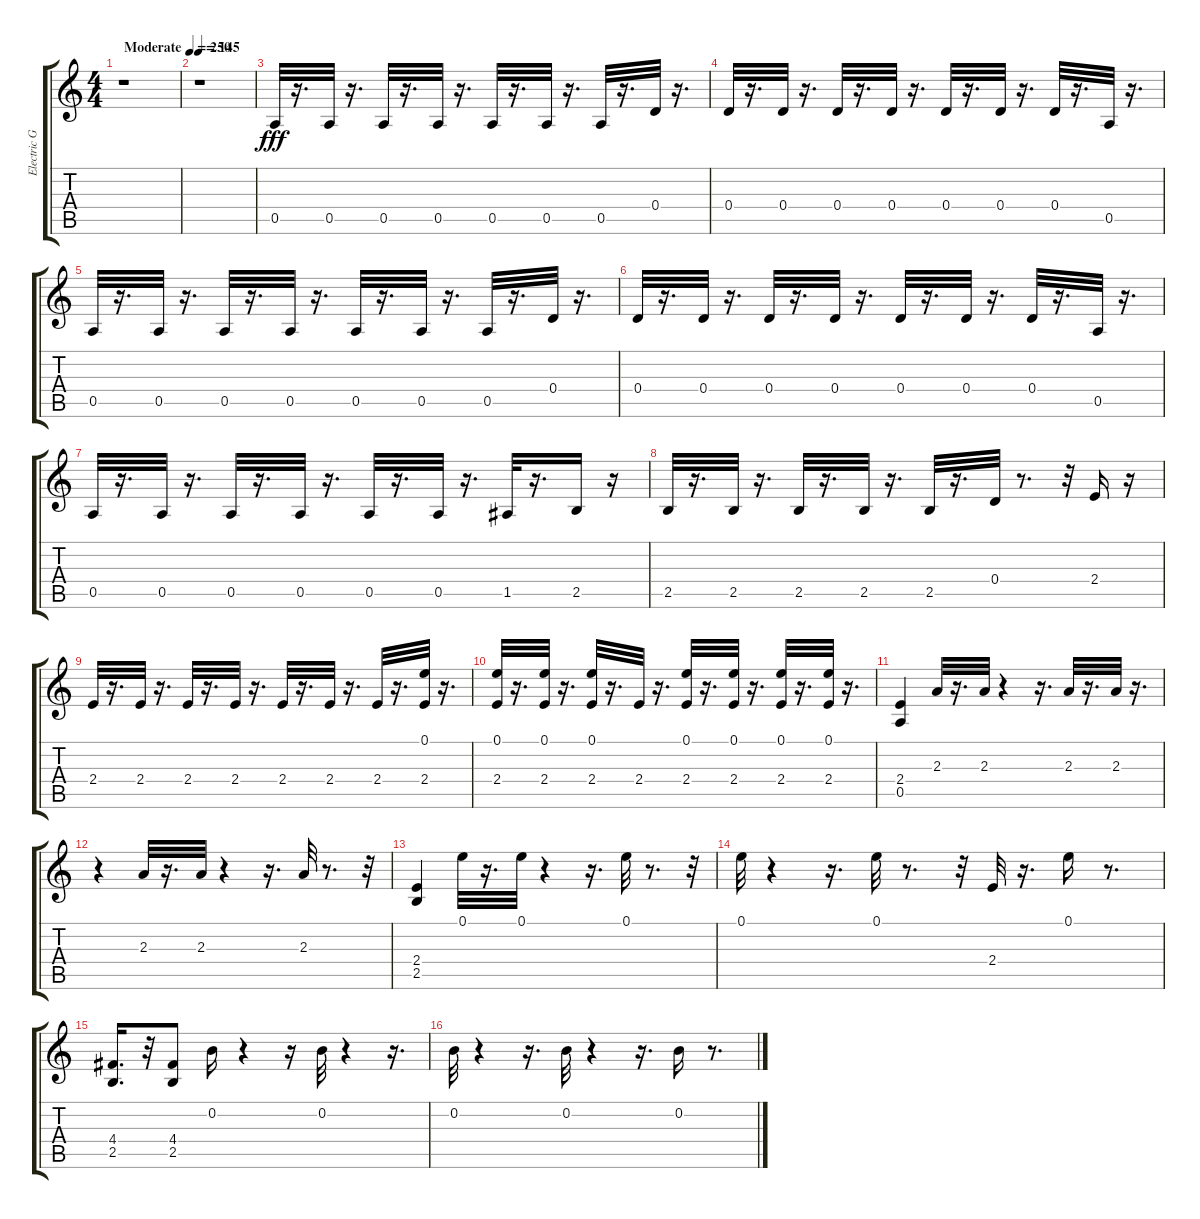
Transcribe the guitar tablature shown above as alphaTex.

\track ("Electric Guitar (muted) - ____________ _" "Electric G") {instrument electricguitarmuted}
\staff {score tabs}
\tuning (E4 B3 G3 D3 A2 E2) {hide}
\ts (4 4)
\tempo (250 "Moderate")
\clef g2
\ks c
r.1{dy fff instrument electricguitarmuted} |
\tempo 145
r.1 |
0.5.32{instrument electricguitarmuted} r.16{d} 0.5.32 r.16{d} 0.5.32 r.16{d} 0.5.32 r.16{d} 0.5.32 r.16{d} 0.5.32 r.16{d} 0.5.32 r.16{d} 0.4.32 r.16{d} |
0.4.32 r.16{d} 0.4.32 r.16{d} 0.4.32 r.16{d} 0.4.32 r.16{d} 0.4.32 r.16{d} 0.4.32 r.16{d} 0.4.32 r.16{d} 0.5.32 r.16{d} |
0.5.32 r.16{d} 0.5.32 r.16{d} 0.5.32 r.16{d} 0.5.32 r.16{d} 0.5.32 r.16{d} 0.5.32 r.16{d} 0.5.32 r.16{d} 0.4.32 r.16{d} |
0.4.32 r.16{d} 0.4.32 r.16{d} 0.4.32 r.16{d} 0.4.32 r.16{d} 0.4.32 r.16{d} 0.4.32 r.16{d} 0.4.32 r.16{d} 0.5.32 r.16{d} |
0.5.32 r.16{d} 0.5.32 r.16{d} 0.5.32 r.16{d} 0.5.32 r.16{d} 0.5.32 r.16{d} 0.5.32 r.16{d} 1.5.32 r.16{d} 2.5.16 r.16 |
2.5.32 r.16{d} 2.5.32 r.16{d} 2.5.32 r.16{d} 2.5.32 r.16{d} 2.5.32 r.16{d} 0.4.32 r.8{d} r.32 2.4.16 r.16 |
2.4.32 r.16{d} 2.4.32 r.16{d} 2.4.32 r.16{d} 2.4.32 r.16{d} 2.4.32 r.16{d} 2.4.32 r.16{d} 2.4.32 r.16{d} (0.1 2.4).32 r.16{d} |
(0.1 2.4).32 r.16{d} (0.1 2.4).32 r.16{d} (0.1 2.4).32 r.16{d} 2.4.32 r.16{d} (0.1 2.4).32 r.16{d} (0.1 2.4).32 r.16{d} (0.1 2.4).32 r.16{d} (0.1 2.4).32 r.16{d} |
(2.4 0.5).4 2.3.32 r.16{d} 2.3.32 r.4 r.16{d} 2.3.32 r.16{d} 2.3.32 r.16{d} |
r.4 2.3.32 r.16{d} 2.3.32 r.4 r.16{d} 2.3.32 r.8{d} r.32 |
(2.4 2.5).4 0.1.32 r.16{d} 0.1.32 r.4 r.16{d} 0.1.32 r.8{d} r.32 |
0.1.32 r.4 r.16{d} 0.1.32 r.8{d} r.32 2.4.32 r.16{d} 0.1.16 r.8{d} |
(4.4 2.5).16{d} r.32 (4.4 2.5).8 0.2.16 r.4 r.16 0.2.32 r.4 r.16{d} |
0.2.32 r.4 r.16{d} 0.2.32 r.4 r.16{d} 0.2.16 r.8{d}
